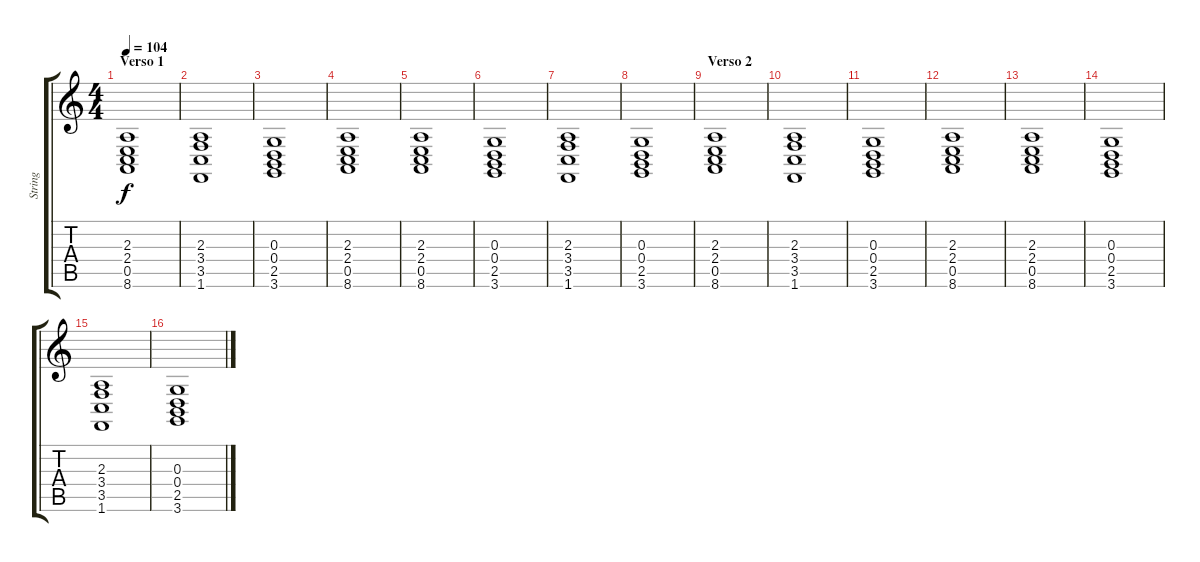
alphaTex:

\track ("String" "String") {instrument stringensemble1}
\staff {score tabs}
\tuning (E4 B3 G3 D3 A2 E2) {hide}
\ts (4 4)
\section ("" "Verso 1")
\tempo 104
\clef g2
\ks c
(2.3 2.4 0.5 8.6).1{dy f} |
(2.3 3.4 3.5 1.6).1 |
(0.3 0.4 2.5 3.6).1 |
(2.3 2.4 0.5 8.6).1 |
(2.3 2.4 0.5 8.6).1 |
(0.3 0.4 2.5 3.6).1 |
(2.3 3.4 3.5 1.6).1 |
(0.3 0.4 2.5 3.6).1 |
\section ("" "Verso 2")
(2.3 2.4 0.5 8.6).1 |
(2.3 3.4 3.5 1.6).1 |
(0.3 0.4 2.5 3.6).1 |
(2.3 2.4 0.5 8.6).1 |
(2.3 2.4 0.5 8.6).1 |
(0.3 0.4 2.5 3.6).1 |
(2.3 3.4 3.5 1.6).1 |
(0.3 0.4 2.5 3.6).1
